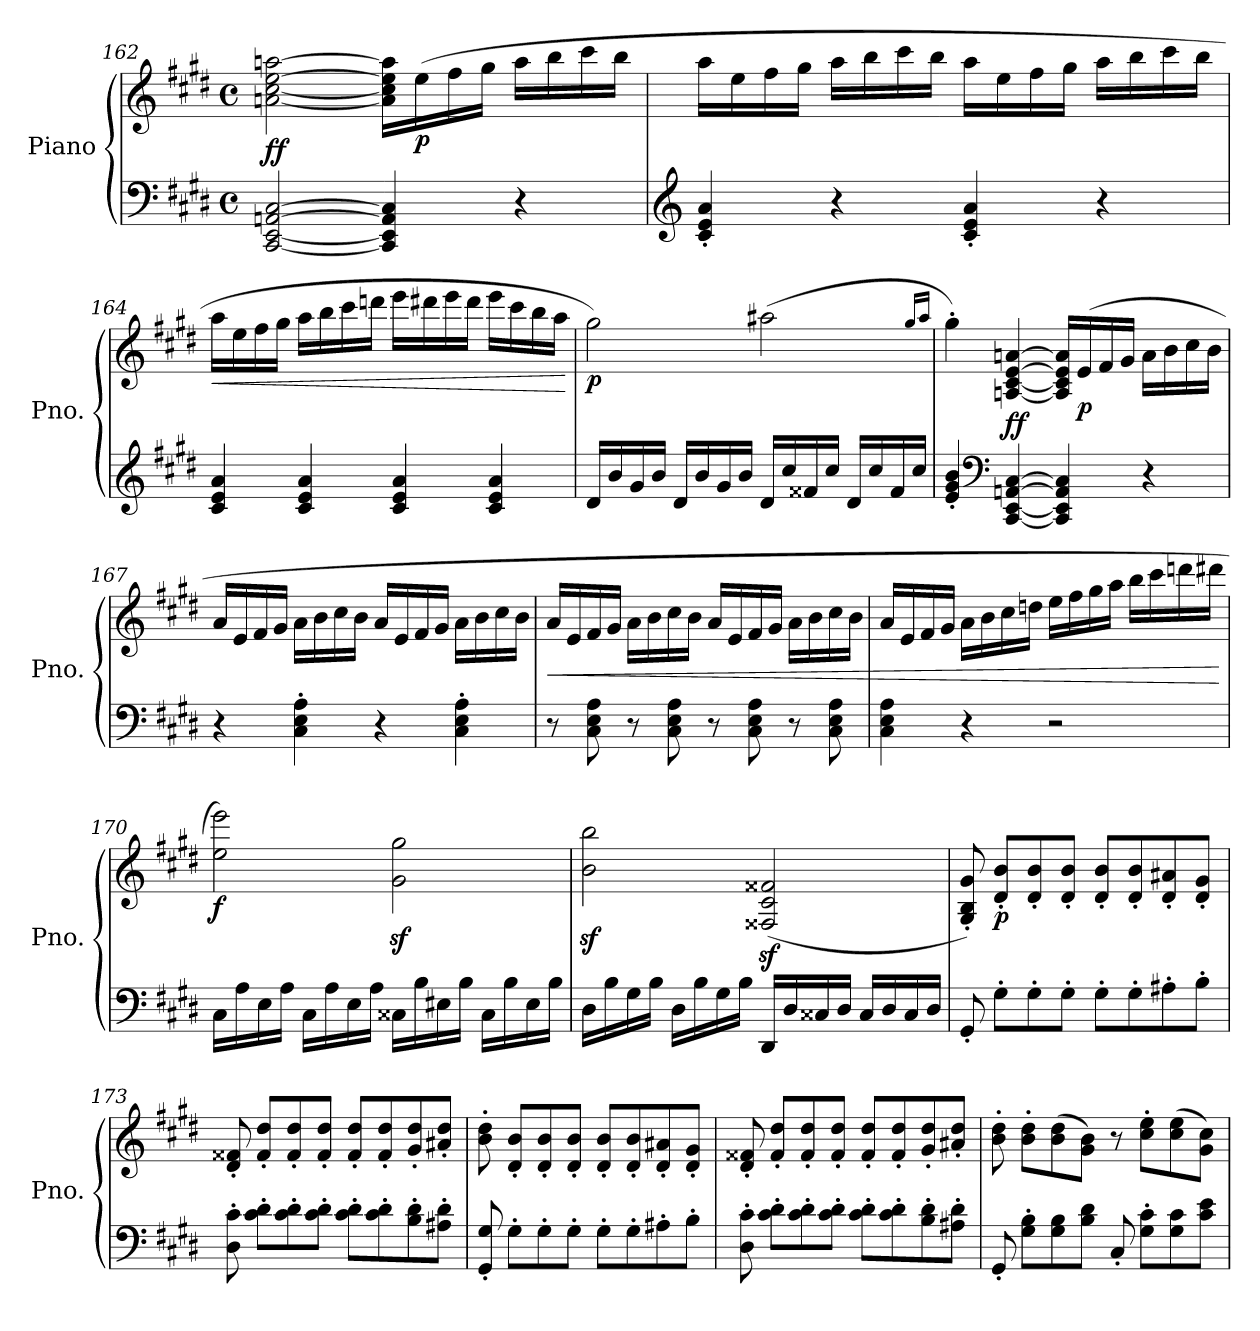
**kern	**kern	**dynam
*part1	*part1	*part1
*staff2	*staff1	*staff1/2
*I"Piano	*	*
*I'Pno.	*	*
*clefF4	*clefG2	*
*k[f#c#g#d#]	*k[f#c#g#d#]	*
*M4/4	*M4/4	*
*met(c)	*met(c)	*
=162	=162	=162
!	!	!LO:DY:b
[2CC#/ [2EE/ [2AAn/ [2C#/	[2an\ [2cc#\ [2ee\ [2aan\	ff
4CC#/] 4EE/] 4AA/] 4C#/]	16a\] 16cc#\] 16ee\] 16aa\]LL	.
!	!	!LO:DY:b
.	(16ee\	p
.	16ff#\	.
.	16gg#\JJ	.
4r	16aa\LL	.
.	16bb\	.
.	16ccc#\	.
.	16bb\JJ	.
=163	=163	=163
*clefG2	*	*
4c#/' 4e/' 4a/'	16aa\LL	.
.	16ee\	.
.	16ff#\	.
.	16gg#\JJ	.
4r	16aa\LL	.
.	16bb\	.
.	16ccc#\	.
.	16bb\JJ	.
4c#/' 4e/' 4a/'	16aa\LL	.
.	16ee\	.
.	16ff#\	.
.	16gg#\JJ	.
4r	16aa\LL	.
.	16bb\	.
.	16ccc#\	.
.	16bb\JJ	.
!!LO:LB:g=z
=164	=164	=164
!	!	!LO:HP:b
4c#/ 4e/ 4a/	16aa\LL	<
.	16ee\	.
.	16ff#\	.
.	16gg#\JJ	.
4c#/ 4e/ 4a/	16aa\LL	.
.	16bb\	.
.	16ccc#\	.
.	16dddn\JJ	.
4c#/ 4e/ 4a/	16eee\LL	.
.	16ddd#X\	.
.	16eee\	.
.	16ddd#\JJ	.
4c#/ 4e/ 4a/	16eee\LL	.
.	16ccc#\	.
.	16bb\	.
.	16aa\JJ	.
.	.	[
=165	=165	=165
!	!	!LO:DY:b
16d#/LL	2gg#\)	p
16b/	.	.
16g#/	.	.
16b/JJ	.	.
16d#/LL	.	.
16b/	.	.
16g#/	.	.
16b/JJ	.	.
16d#/LL	(2aa#X\	.
16cc#/	.	.
16f##X/	.	.
16cc#/JJ	.	.
16d#/LL	.	.
16cc#/	.	.
16f##/	.	.
16cc#/JJ	.	.
.	16qgg#/LL	.
.	16qaa#/JJ	.
=166	=166	=166
4e/' 4g#/' 4b/'	4gg#'\)	.
*clefF4	*	*
!	!	!LO:DY:b
[4CC#/ [4EE/ [4AAn/ [4C#/	[4An/ [4c#/ [4e/ [4an/	ff
4CC#/] 4EE/] 4AA/] 4C#/]	16A/] 16c#/] 16e/] 16a/]LL	.
!	!	!LO:DY:b
.	(16e/	p
.	16f#/	.
.	16g#/JJ	.
4r	16a\LL	.
.	16b\	.
.	16cc#\	.
.	16b\JJ	.
!!LO:LB:g=z
=167	=167	=167
4r	16a/LL	.
.	16e/	.
.	16f#/	.
.	16g#/JJ	.
4C#\' 4E\' 4A\'	16a\LL	.
.	16b\	.
.	16cc#\	.
.	16b\JJ	.
4r	16a/LL	.
.	16e/	.
.	16f#/	.
.	16g#/JJ	.
4C#\' 4E\' 4A\'	16a\LL	.
.	16b\	.
.	16cc#\	.
.	16b\JJ	.
=168	=168	=168
!	!	!LO:HP:b
8r	16a/LL	<
.	16e/	.
8C#\ 8E\ 8A\	16f#/	.
.	16g#/JJ	.
8r	16a\LL	.
.	16b\	.
8C#\ 8E\ 8A\	16cc#\	.
.	16b\JJ	.
8r	16a/LL	.
.	16e/	.
8C#\ 8E\ 8A\	16f#/	.
.	16g#/JJ	.
8r	16a\LL	.
.	16b\	.
8C#\ 8E\ 8A\	16cc#\	.
.	16b\JJ	.
=169	=169	=169
4C#\ 4E\ 4A\	16a/LL	.
.	16e/	.
.	16f#/	.
.	16g#/JJ	.
4r	16a\LL	.
.	16b\	.
.	16cc#\	.
.	16ddn\JJ	.
2r	16ee\LL	.
.	16ff#\	.
.	16gg#\	.
.	16aa\JJ	.
.	16bb\LL	.
.	16ccc#\	.
.	16dddn\	.
.	16ddd#X\JJ	.
.	.	[
!!LO:PB:g=z
=170	=170	=170
!	!	!LO:DY:b
16C#\LL	2ee\ 2eee\)	f
16A\	.	.
16E\	.	.
16A\JJ	.	.
16C#\LL	.	.
16A\	.	.
16E\	.	.
16A\JJ	.	.
16C##X\LL	2g#\z< 2gg#\z<	.
16B\	.	.
16E#X\	.	.
16B\JJ	.	.
16C##\LL	.	.
16B\	.	.
16E#\	.	.
16B\JJ	.	.
=171	=171	=171
16D#\LL	2b\z< 2bb\z<	.
16B\	.	.
16G#\	.	.
16B\JJ	.	.
16D#\LL	.	.
16B\	.	.
16G#\	.	.
16B\JJ	.	.
16DD#/LL	(>2F##X/z< 2c#/z< 2f##X/z<	.
16D#/	.	.
16C##X/	.	.
16D#/JJ	.	.
16C##/LL	.	.
16D#/	.	.
16C##/	.	.
16D#/JJ	.	.
=172	=172	=172
8GG#'/	8G#/' 8B/' 8g#/')	.
!	!	!LO:DY:b
8G#'\L	8d#/' 8b/'L	p
8G#'\	8d#/' 8b/'	.
8G#'\J	8d#/' 8b/'J	.
8G#'\L	8d#/' 8b/'L	.
8G#'\	8d#/' 8b/'	.
8A#X'\	8d#/' 8a#X/'	.
8B'\J	8d#/' 8g#/'J	.
=173	=173	=173
8D#\' 8c#\'	8d#/' 8f##X/'	.
8c#\' 8d#\'L	8f##/' 8dd#/'L	.
8c#\' 8d#\'	8f##/' 8dd#/'	.
8c#\' 8d#\'J	8f##/' 8dd#/'J	.
8c#\' 8d#\'L	8f##/' 8dd#/'L	.
8c#\' 8d#\'	8f##/' 8dd#/'	.
8B\' 8d#\'	8g#/' 8dd#/'	.
8A#X\' 8d#\'J	8a#X/' 8dd#/'J	.
!!LO:LB:g=z
=174	=174	=174
8GG#/' 8G#/'	8b\' 8dd#\'	.
8G#'\L	8d#/' 8b/'L	.
8G#'\	8d#/' 8b/'	.
8G#'\J	8d#/' 8b/'J	.
8G#'\L	8d#/' 8b/'L	.
8G#'\	8d#/' 8b/'	.
8A#X'\	8d#/' 8a#X/'	.
8B'\J	8d#/' 8g#/'J	.
=175	=175	=175
8D#\' 8c#\'	8d#/' 8f##X/'	.
8c#\' 8d#\'L	8f##/' 8dd#/'L	.
8c#\' 8d#\'	8f##/' 8dd#/'	.
8c#\' 8d#\'J	8f##/' 8dd#/'J	.
8c#\' 8d#\'L	8f##/' 8dd#/'L	.
8c#\' 8d#\'	8f##/' 8dd#/'	.
8B\' 8d#\'	8g#/' 8dd#/'	.
8A#X\' 8d#\'J	8a#X/' 8dd#/'J	.
=176	=176	=176
8GG#'/	8b\' 8dd#\'	.
8G#\' 8B\'L	8b\' 8dd#\'L	.
8G#\ 8B\	(8b\ 8dd#\	.
8B\ 8d#\J	8g#\ 8b\J)	.
8C#'/	8r	.
8G#\' 8c#\'L	8cc#\' 8ee\'L	.
8G#\ 8c#\	(8cc#\ 8ee\	.
8c#\ 8e\J	8g#\ 8cc#\J)	.
=	=	=
*-	*-	*-
